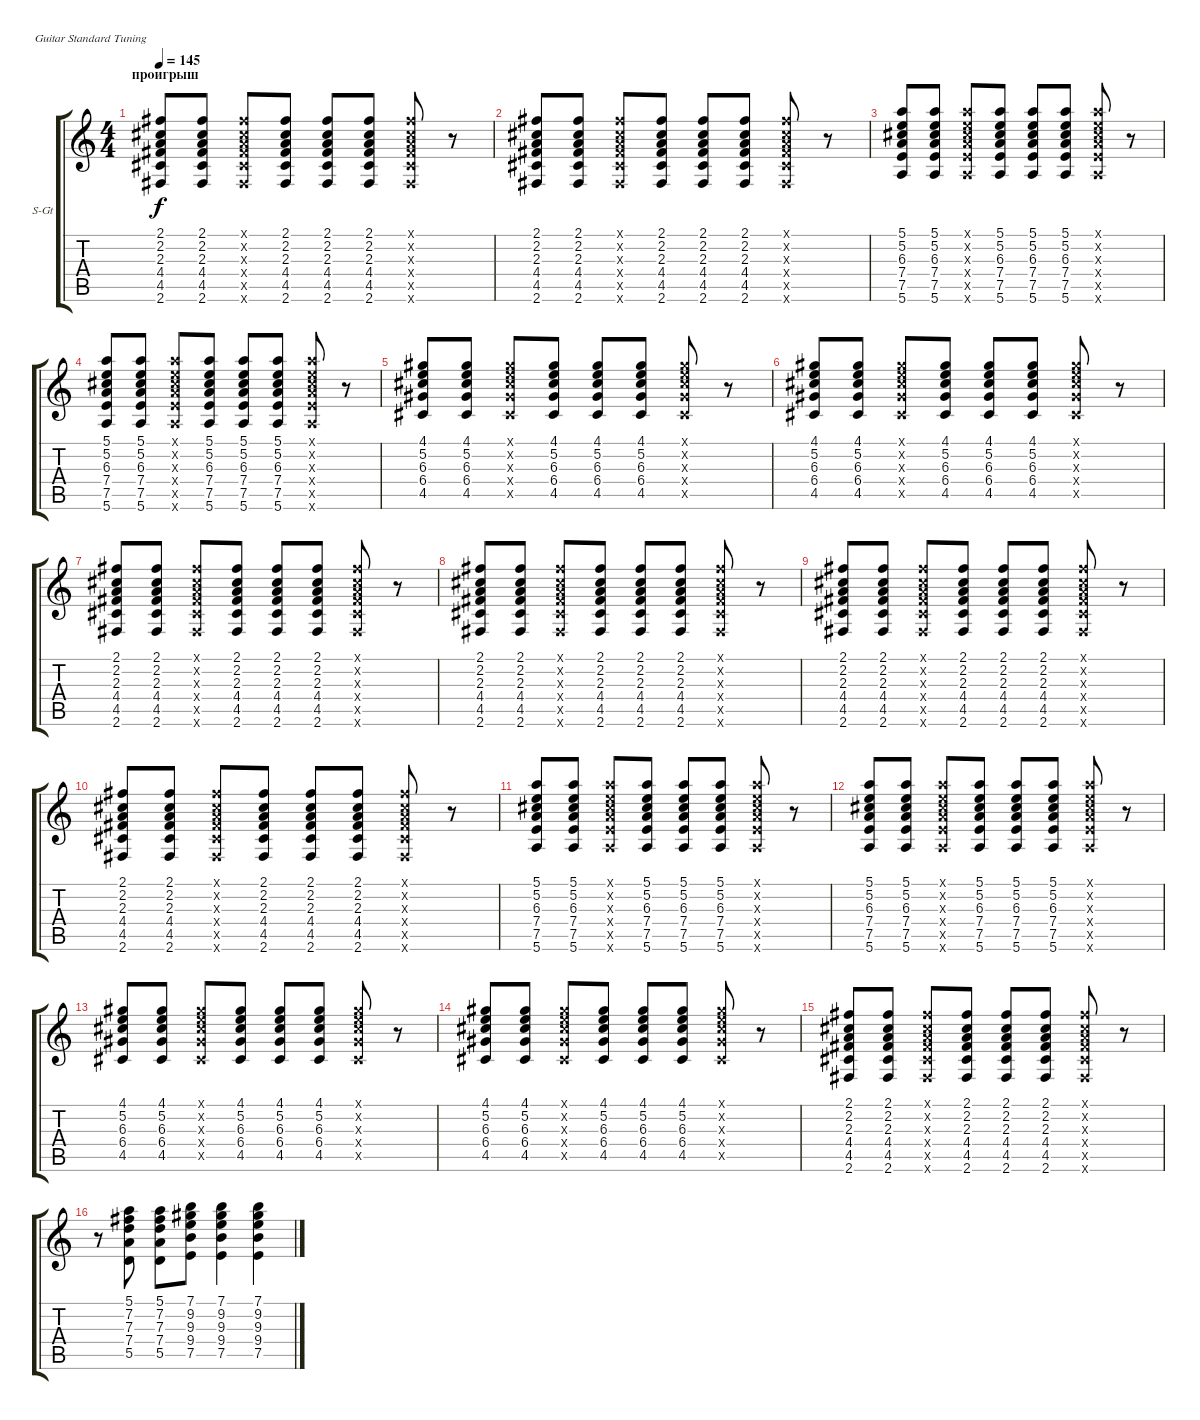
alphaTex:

\defaultSystemsLayout 4
\bracketExtendMode groupsimilarinstruments
\firstSystemTrackNameOrientation horizontal
\otherSystemsTrackNameOrientation horizontal
\track ("Steel Guitar" "S-Gt") {instrument acousticguitarsteel}
\staff {score tabs}
\tuning (E4 B3 G3 D3 A2 E2)
\ts (4 4)
\section ("" "проигрыш")
\tempo 145
\clef g2
\ks c
(2.6 2.1 2.2 2.3 4.4 4.5).8{dy f} (2.6 2.1 2.2 2.3 4.4 4.5).8 (2.6{x} 2.1{x} 2.2{x} 2.3{x} 4.4{x} 4.5{x}).8 (2.6 2.1 2.2 2.3 4.5 4.4).8 (2.6 2.1 2.2 2.3 4.4 4.5).8 (2.6 2.1 2.2 2.3 4.4 4.5).8 (2.6{x} 2.1{x} 2.2{x} 2.3{x} 4.4{x} 4.5{x}).8 r.8 |
(2.6 2.1 2.2 2.3 4.4 4.5).8 (2.6 2.1 2.2 2.3 4.4 4.5).8 (2.6{x} 2.1{x} 2.2{x} 2.3{x} 4.4{x} 4.5{x}).8 (2.6 2.1 2.2 2.3 4.5 4.4).8 (2.6 2.1 2.2 2.3 4.4 4.5).8 (2.6 2.1 2.2 2.3 4.4 4.5).8 (2.6{x} 2.1{x} 2.2{x} 2.3{x} 4.4{x} 4.5{x}).8 r.8 |
(5.6 5.1 5.2 6.3 7.4 7.5).8 (5.6 5.1 5.2 6.3 7.4 7.5).8 (5.6{x} 5.1{x} 5.2{x} 6.3{x} 7.4{x} 7.5{x}).8 (5.6 5.1 5.2 6.3 7.4 7.5).8 (5.6 5.1 5.2 6.3 7.4 7.5).8 (5.6 5.1 5.2 6.3 7.4 7.5).8 (5.6{x} 5.1{x} 5.2{x} 6.3{x} 7.4{x} 7.5{x}).8 r.8 |
(5.6 5.1 5.2 6.3 7.4 7.5).8 (5.6 5.1 5.2 6.3 7.4 7.5).8 (5.6{x} 5.1{x} 5.2{x} 6.3{x} 7.4{x} 7.5{x}).8 (5.6 5.1 5.2 6.3 7.4 7.5).8 (5.6 5.1 5.2 6.3 7.4 7.5).8 (5.6 5.1 5.2 6.3 7.4 7.5).8 (5.6{x} 5.1{x} 5.2{x} 6.3{x} 7.4{x} 7.5{x}).8 r.8 |
(4.5 4.1 5.2 6.3 6.4).8 (4.5 4.1 5.2 6.3 6.4).8 (4.5{x} 4.1{x} 5.2{x} 6.3{x} 6.4{x}).8 (4.5 4.1 5.2 6.3 6.4).8 (4.5 4.1 5.2 6.3 6.4).8 (4.5 4.1 5.2 6.3 6.4).8 (4.5{x} 4.1{x} 5.2{x} 6.3{x} 6.4{x}).8 r.8 |
(4.5 4.1 5.2 6.3 6.4).8 (4.5 4.1 5.2 6.3 6.4).8 (4.5{x} 4.1{x} 5.2{x} 6.3{x} 6.4{x}).8 (4.5 4.1 5.2 6.3 6.4).8 (4.5 4.1 5.2 6.3 6.4).8 (4.5 4.1 5.2 6.3 6.4).8 (4.5{x} 4.1{x} 5.2{x} 6.3{x} 6.4{x}).8 r.8 |
(2.6 2.1 2.2 2.3 4.4 4.5).8 (2.6 2.1 2.2 2.3 4.4 4.5).8 (2.6{x} 2.1{x} 2.2{x} 2.3{x} 4.4{x} 4.5{x}).8 (2.6 2.1 2.2 2.3 4.5 4.4).8 (2.6 2.1 2.2 2.3 4.4 4.5).8 (2.6 2.1 2.2 2.3 4.4 4.5).8 (2.6{x} 2.1{x} 2.2{x} 2.3{x} 4.4{x} 4.5{x}).8 r.8 |
(2.6 2.1 2.2 2.3 4.4 4.5).8 (2.6 2.1 2.2 2.3 4.4 4.5).8 (2.6{x} 2.1{x} 2.2{x} 2.3{x} 4.4{x} 4.5{x}).8 (2.6 2.1 2.2 2.3 4.5 4.4).8 (2.6 2.1 2.2 2.3 4.4 4.5).8 (2.6 2.1 2.2 2.3 4.4 4.5).8 (2.6{x} 2.1{x} 2.2{x} 2.3{x} 4.4{x} 4.5{x}).8 r.8 |
(2.6 2.1 2.2 2.3 4.4 4.5).8 (2.6 2.1 2.2 2.3 4.4 4.5).8 (2.6{x} 2.1{x} 2.2{x} 2.3{x} 4.4{x} 4.5{x}).8 (2.6 2.1 2.2 2.3 4.5 4.4).8 (2.6 2.1 2.2 2.3 4.4 4.5).8 (2.6 2.1 2.2 2.3 4.4 4.5).8 (2.6{x} 2.1{x} 2.2{x} 2.3{x} 4.4{x} 4.5{x}).8 r.8 |
(2.6 2.1 2.2 2.3 4.4 4.5).8 (2.6 2.1 2.2 2.3 4.4 4.5).8 (2.6{x} 2.1{x} 2.2{x} 2.3{x} 4.4{x} 4.5{x}).8 (2.6 2.1 2.2 2.3 4.5 4.4).8 (2.6 2.1 2.2 2.3 4.4 4.5).8 (2.6 2.1 2.2 2.3 4.4 4.5).8 (2.6{x} 2.1{x} 2.2{x} 2.3{x} 4.4{x} 4.5{x}).8 r.8 |
(5.6 5.1 5.2 6.3 7.4 7.5).8 (5.6 5.1 5.2 6.3 7.4 7.5).8 (5.6{x} 5.1{x} 5.2{x} 6.3{x} 7.4{x} 7.5{x}).8 (5.6 5.1 5.2 6.3 7.4 7.5).8 (5.6 5.1 5.2 6.3 7.4 7.5).8 (5.6 5.1 5.2 6.3 7.4 7.5).8 (5.6{x} 5.1{x} 5.2{x} 6.3{x} 7.4{x} 7.5{x}).8 r.8 |
(5.6 5.1 5.2 6.3 7.4 7.5).8 (5.6 5.1 5.2 6.3 7.4 7.5).8 (5.6{x} 5.1{x} 5.2{x} 6.3{x} 7.4{x} 7.5{x}).8 (5.6 5.1 5.2 6.3 7.4 7.5).8 (5.6 5.1 5.2 6.3 7.4 7.5).8 (5.6 5.1 5.2 6.3 7.4 7.5).8 (5.6{x} 5.1{x} 5.2{x} 6.3{x} 7.4{x} 7.5{x}).8 r.8 |
(4.5 4.1 5.2 6.3 6.4).8 (4.5 4.1 5.2 6.3 6.4).8 (4.5{x} 4.1{x} 5.2{x} 6.3{x} 6.4{x}).8 (4.5 4.1 5.2 6.3 6.4).8 (4.5 4.1 5.2 6.3 6.4).8 (4.5 4.1 5.2 6.3 6.4).8 (4.5{x} 4.1{x} 5.2{x} 6.3{x} 6.4{x}).8 r.8 |
(4.5 4.1 5.2 6.3 6.4).8 (4.5 4.1 5.2 6.3 6.4).8 (4.5{x} 4.1{x} 5.2{x} 6.3{x} 6.4{x}).8 (4.5 4.1 5.2 6.3 6.4).8 (4.5 4.1 5.2 6.3 6.4).8 (4.5 4.1 5.2 6.3 6.4).8 (4.5{x} 4.1{x} 5.2{x} 6.3{x} 6.4{x}).8 r.8 |
(2.6 2.1 2.2 2.3 4.4 4.5).8 (2.6 2.1 2.2 2.3 4.4 4.5).8 (2.6{x} 2.1{x} 2.2{x} 2.3{x} 4.4{x} 4.5{x}).8 (2.6 2.1 2.2 2.3 4.5 4.4).8 (2.6 2.1 2.2 2.3 4.4 4.5).8 (2.6 2.1 2.2 2.3 4.4 4.5).8 (2.6{x} 2.1{x} 2.2{x} 2.3{x} 4.4{x} 4.5{x}).8 r.8 |
r.8 (5.5 5.1 7.2 7.3 7.4).8 (5.5 5.1 7.2 7.3 7.4).8 (7.5 7.1 9.2 9.3 9.4).8 (7.5 9.3 9.4 7.1 9.2).4 (7.5 7.1 9.2 9.3 9.4).4
